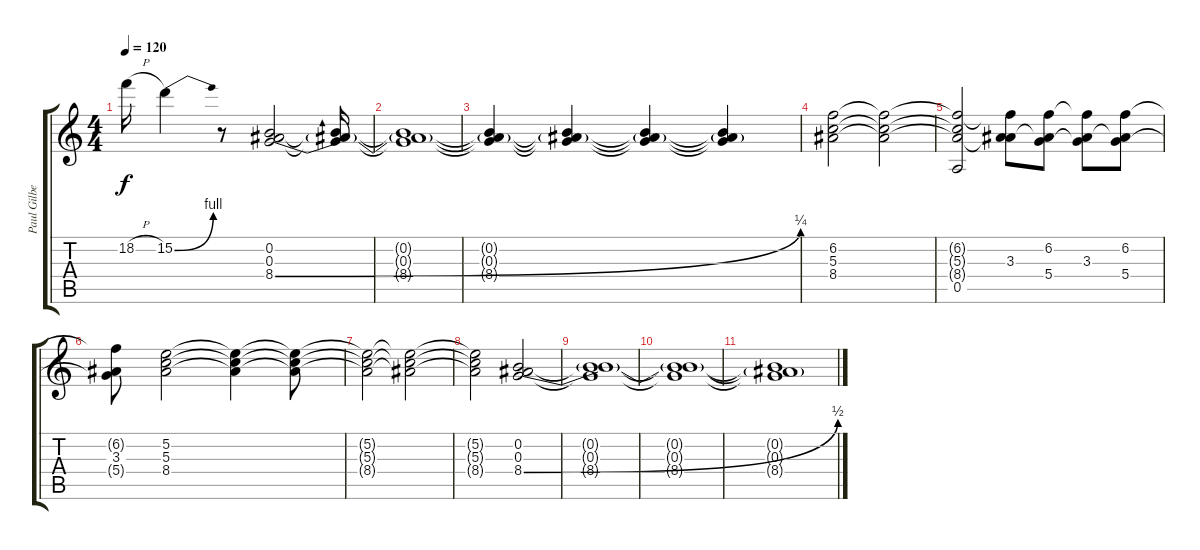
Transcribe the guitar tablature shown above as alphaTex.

\track ("Paul Gilbert" "Paul Gilbe") {instrument overdrivenguitar}
\staff {score tabs}
\tuning (E4 B3 G3 D3 A2 E2) {hide}
\ts (4 4)
\tempo 120
\clef g2
\ks c
18.2{h}.16{dy f} 15.2{be (bend 0 0 60 4)}.4 r.8 (0.2 0.3 8.4{be (bend 0 0 60 1)}).2 (0.2{t} 0.3{t} 8.4{t}).16 |
(0.2{t} 0.3{t} 8.4{t}).1 |
(0.2{t} 0.3{t} 8.4{t}).4 (0.2{t} 0.3{t} 8.4{t}).4 (0.2{t} 0.3{t} 8.4{t}).4 (0.2{t} 0.3{t} 8.4{t}).4 |
(6.2 5.3 8.4).2 (6.2{t} 5.3{t} 8.4{t}).2 |
(6.2{t} 5.3{t} 8.4{t} 0.5).2 (6.2{t} 3.3 8.4{t}).8 (6.2 3.3{t} 5.4).8 (6.2{t} 3.3 5.4{t}).8 (6.2 3.3{t} 5.4).8 |
(6.2{t} 3.3 5.4{t}).8 (5.2 5.3 8.4).2 (5.2{t} 5.3{t} 8.4{t}).4 (5.2{t} 5.3{t} 8.4{t}).8 |
(5.2{t} 5.3{t} 8.4{t}).2 (5.2{t} 5.3{t} 8.4{t}).2 |
(5.2{t} 5.3{t} 8.4{t}).2 (0.2 0.3 8.4{be (bend 0 0 60 2)}).2 |
(0.2{t} 0.3{t} 8.4{t}).1 |
(0.2{t} 0.3{t} 8.4{t}).1 |
(0.2{t} 0.3{t} 8.4{t}).1
